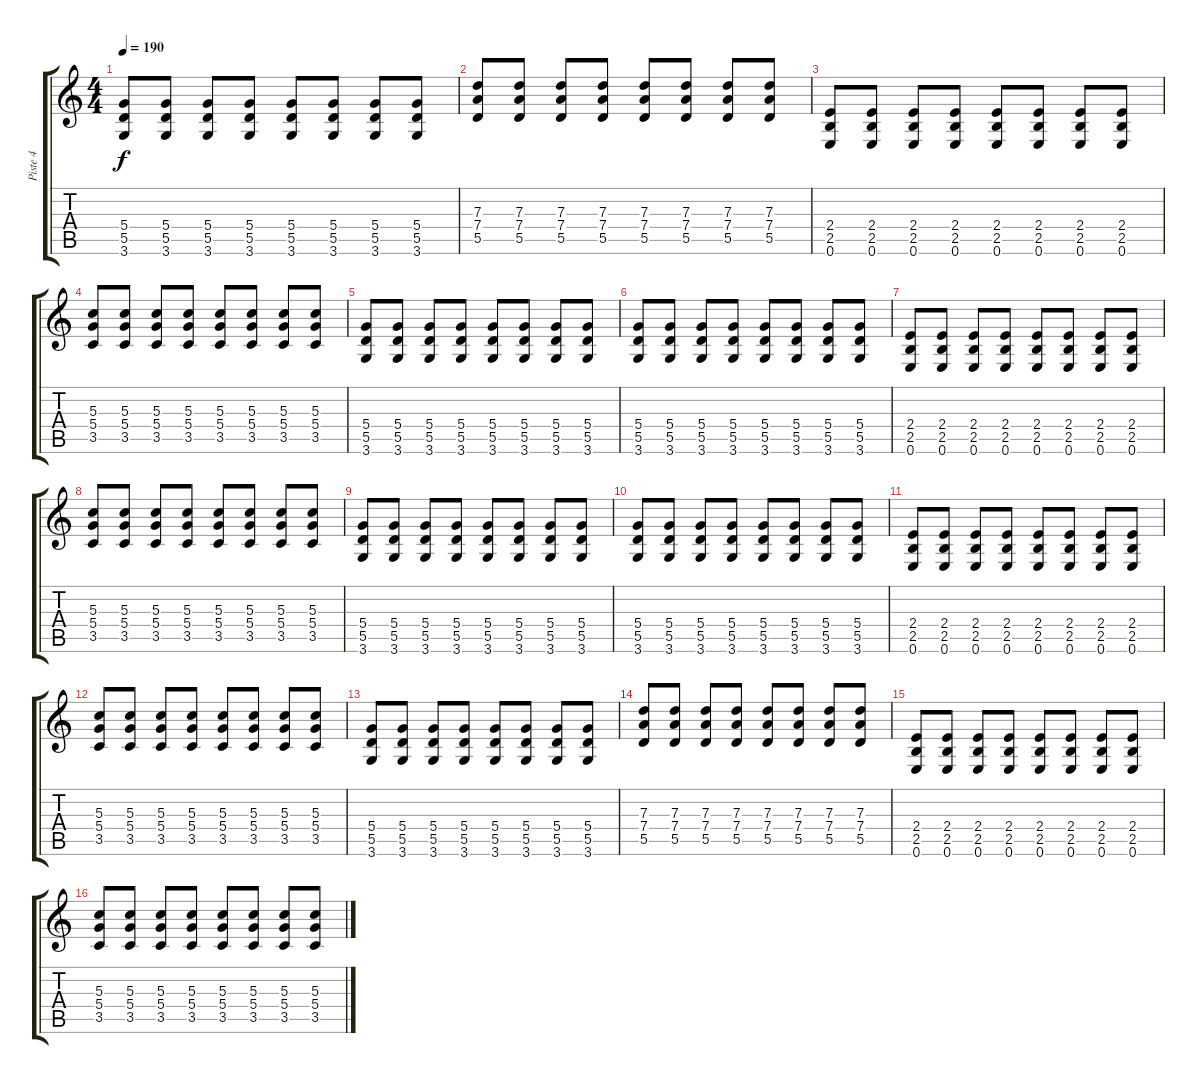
\track ("Piste 4" "Piste 4") {instrument distortionguitar}
\staff {score tabs}
\tuning (E4 B3 G3 D3 A2 E2) {hide}
\ts (4 4)
\tempo 190
\clef g2
\ks c
(5.4 5.5 3.6).8{dy f} (5.4 5.5 3.6).8 (5.4 5.5 3.6).8 (5.4 5.5 3.6).8 (5.4 5.5 3.6).8 (5.4 5.5 3.6).8 (5.4 5.5 3.6).8 (5.4 5.5 3.6).8 |
(7.3 7.4 5.5).8 (7.3 7.4 5.5).8 (7.3 7.4 5.5).8 (7.3 7.4 5.5).8 (7.3 7.4 5.5).8 (7.3 7.4 5.5).8 (7.3 7.4 5.5).8 (7.3 7.4 5.5).8 |
(2.4 2.5 0.6).8 (2.4 2.5 0.6).8 (2.4 2.5 0.6).8 (2.4 2.5 0.6).8 (2.4 2.5 0.6).8 (2.4 2.5 0.6).8 (2.4 2.5 0.6).8 (2.4 2.5 0.6).8 |
(5.3 5.4 3.5).8 (5.3 5.4 3.5).8 (5.3 5.4 3.5).8 (5.3 5.4 3.5).8 (5.3 5.4 3.5).8 (5.3 5.4 3.5).8 (5.3 5.4 3.5).8 (5.3 5.4 3.5).8 |
(5.4 5.5 3.6).8 (5.4 5.5 3.6).8 (5.4 5.5 3.6).8 (5.4 5.5 3.6).8 (5.4 5.5 3.6).8 (5.4 5.5 3.6).8 (5.4 5.5 3.6).8 (5.4 5.5 3.6).8 |
(5.4 5.5 3.6).8 (5.4 5.5 3.6).8 (5.4 5.5 3.6).8 (5.4 5.5 3.6).8 (5.4 5.5 3.6).8 (5.4 5.5 3.6).8 (5.4 5.5 3.6).8 (5.4 5.5 3.6).8 |
(2.4 2.5 0.6).8 (2.4 2.5 0.6).8 (2.4 2.5 0.6).8 (2.4 2.5 0.6).8 (2.4 2.5 0.6).8 (2.4 2.5 0.6).8 (2.4 2.5 0.6).8 (2.4 2.5 0.6).8 |
(5.3 5.4 3.5).8 (5.3 5.4 3.5).8 (5.3 5.4 3.5).8 (5.3 5.4 3.5).8 (5.3 5.4 3.5).8 (5.3 5.4 3.5).8 (5.3 5.4 3.5).8 (5.3 5.4 3.5).8 |
(5.4 5.5 3.6).8 (5.4 5.5 3.6).8 (5.4 5.5 3.6).8 (5.4 5.5 3.6).8 (5.4 5.5 3.6).8 (5.4 5.5 3.6).8 (5.4 5.5 3.6).8 (5.4 5.5 3.6).8 |
(5.4 5.5 3.6).8 (5.4 5.5 3.6).8 (5.4 5.5 3.6).8 (5.4 5.5 3.6).8 (5.4 5.5 3.6).8 (5.4 5.5 3.6).8 (5.4 5.5 3.6).8 (5.4 5.5 3.6).8 |
(2.4 2.5 0.6).8 (2.4 2.5 0.6).8 (2.4 2.5 0.6).8 (2.4 2.5 0.6).8 (2.4 2.5 0.6).8 (2.4 2.5 0.6).8 (2.4 2.5 0.6).8 (2.4 2.5 0.6).8 |
(5.3 5.4 3.5).8 (5.3 5.4 3.5).8 (5.3 5.4 3.5).8 (5.3 5.4 3.5).8 (5.3 5.4 3.5).8 (5.3 5.4 3.5).8 (5.3 5.4 3.5).8 (5.3 5.4 3.5).8 |
(5.4 5.5 3.6).8 (5.4 5.5 3.6).8 (5.4 5.5 3.6).8 (5.4 5.5 3.6).8 (5.4 5.5 3.6).8 (5.4 5.5 3.6).8 (5.4 5.5 3.6).8 (5.4 5.5 3.6).8 |
(7.3 7.4 5.5).8 (7.3 7.4 5.5).8 (7.3 7.4 5.5).8 (7.3 7.4 5.5).8 (7.3 7.4 5.5).8 (7.3 7.4 5.5).8 (7.3 7.4 5.5).8 (7.3 7.4 5.5).8 |
(2.4 2.5 0.6).8 (2.4 2.5 0.6).8 (2.4 2.5 0.6).8 (2.4 2.5 0.6).8 (2.4 2.5 0.6).8 (2.4 2.5 0.6).8 (2.4 2.5 0.6).8 (2.4 2.5 0.6).8 |
(5.3 5.4 3.5).8 (5.3 5.4 3.5).8 (5.3 5.4 3.5).8 (5.3 5.4 3.5).8 (5.3 5.4 3.5).8 (5.3 5.4 3.5).8 (5.3 5.4 3.5).8 (5.3 5.4 3.5).8
